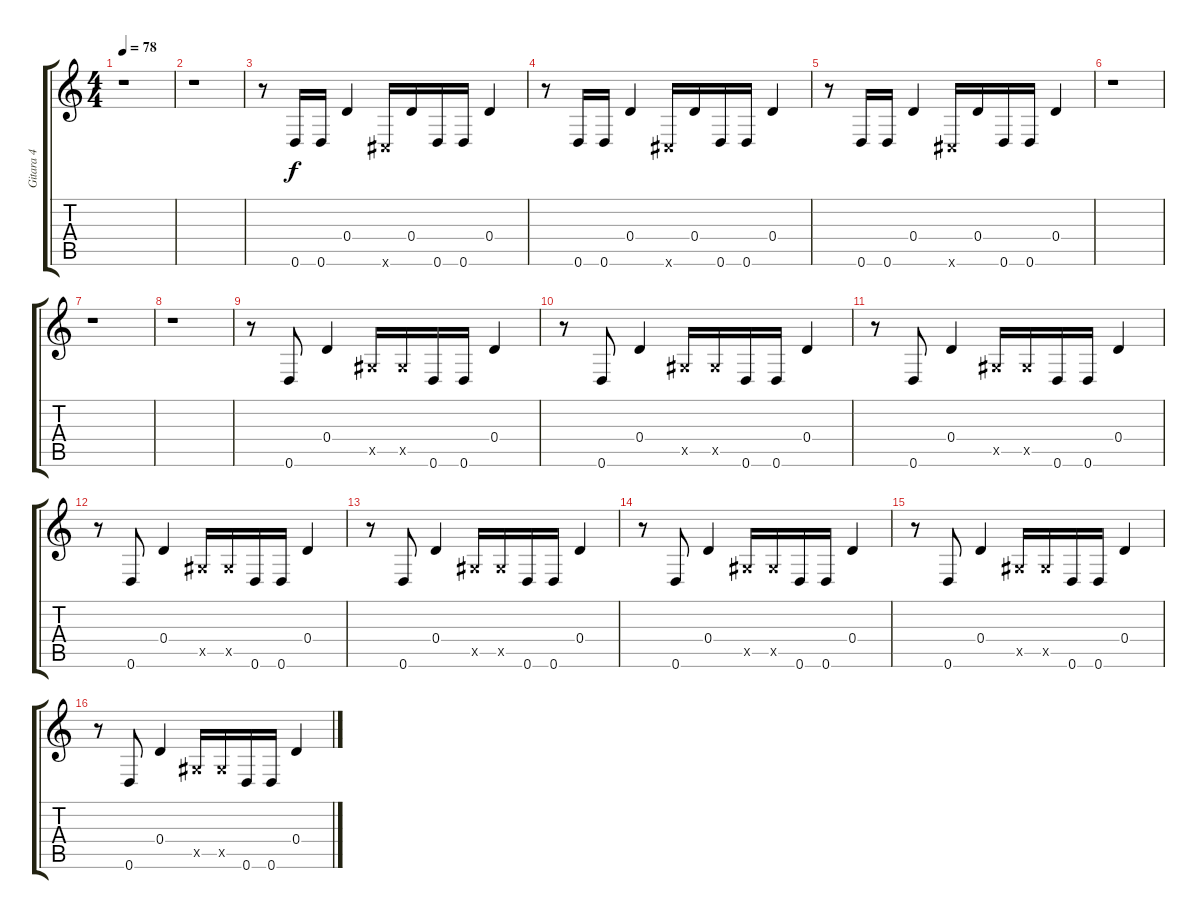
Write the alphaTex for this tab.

\track ("Gitara 4" "Gitara 4") {instrument overdrivenguitar}
\staff {score tabs}
\tuning (E4 B3 G3 D3 A2 D2) {hide}
\ts (4 4)
\tempo 78
\clef g2
\ks c
r.1{dy f} |
r.1 |
r.8 0.6.16 0.6.16 0.4.4 -1.6{x}.16 0.4.16 0.6.16 0.6.16 0.4.4 |
r.8 0.6.16 0.6.16 0.4.4 -1.6{x}.16 0.4.16 0.6.16 0.6.16 0.4.4 |
r.8 0.6.16 0.6.16 0.4.4 -1.6{x}.16 0.4.16 0.6.16 0.6.16 0.4.4 |
r.1 |
r.1 |
r.1 |
r.8 0.6.8 0.4.4 -1.5{x}.16 -1.5{x}.16 0.6.16 0.6.16 0.4.4 |
r.8 0.6.8 0.4.4 -1.5{x}.16 -1.5{x}.16 0.6.16 0.6.16 0.4.4 |
r.8 0.6.8 0.4.4 -1.5{x}.16 -1.5{x}.16 0.6.16 0.6.16 0.4.4 |
r.8 0.6.8 0.4.4 -1.5{x}.16 -1.5{x}.16 0.6.16 0.6.16 0.4.4 |
r.8 0.6.8 0.4.4 -1.5{x}.16 -1.5{x}.16 0.6.16 0.6.16 0.4.4 |
r.8 0.6.8 0.4.4 -1.5{x}.16 -1.5{x}.16 0.6.16 0.6.16 0.4.4 |
r.8 0.6.8 0.4.4 -1.5{x}.16 -1.5{x}.16 0.6.16 0.6.16 0.4.4 |
r.8 0.6.8 0.4.4 -1.5{x}.16 -1.5{x}.16 0.6.16 0.6.16 0.4.4
